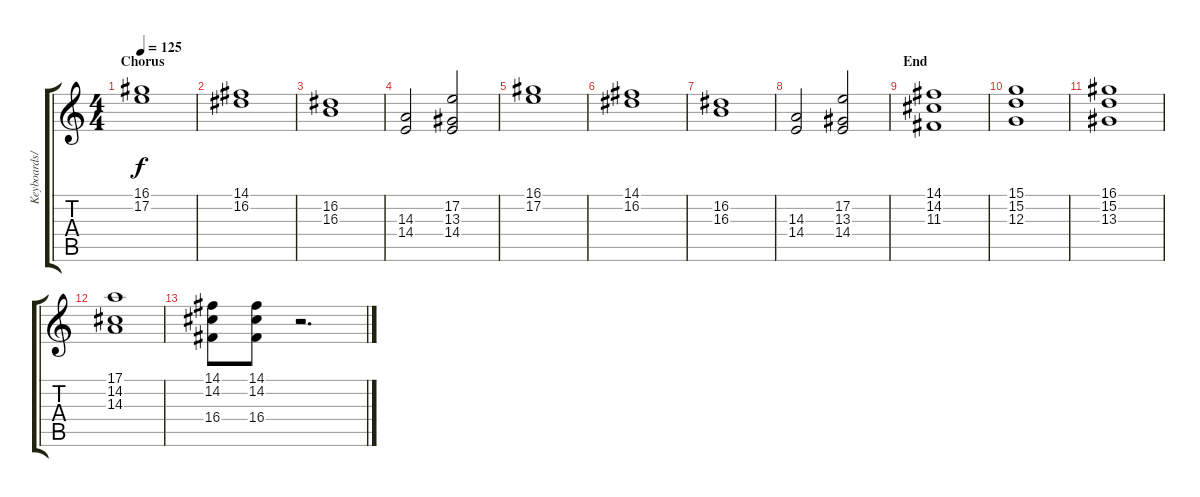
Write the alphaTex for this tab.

\track ("Keyboards/Solo harmony" "Keyboards/") {instrument drawbarorgan}
\staff {score tabs}
\tuning (E4 B3 G3 D3 A2 E2) {hide}
\ts (4 4)
\section ("" "Chorus")
\tempo 125
\clef g2
\ks c
(16.1 17.2).1{dy f} |
(14.1 16.2).1 |
(16.2 16.3).1 |
(14.3 14.4).2 (17.2 13.3 14.4).2 |
(16.1 17.2).1 |
(14.1 16.2).1 |
(16.2 16.3).1 |
(14.3 14.4).2 (17.2 13.3 14.4).2 |
\section ("" "End")
(14.1 14.2 11.3).1 |
(15.1 15.2 12.3).1 |
(16.1 15.2 13.3).1 |
(17.1 14.2 14.3).1 |
(14.1 14.2 16.4).8 (14.1 14.2 16.4).8 r.2{d}
